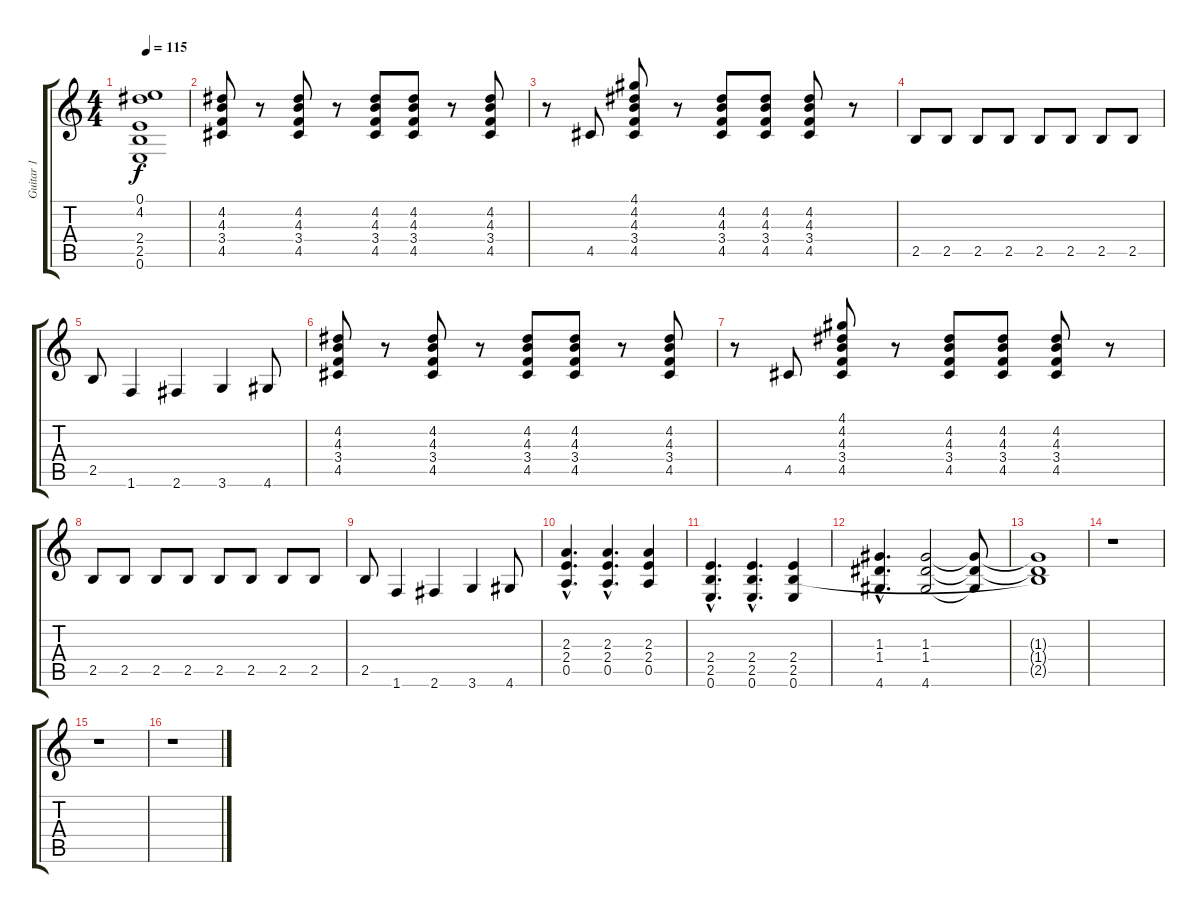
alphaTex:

\track ("Guitar 1" "Guitar 1") {instrument distortionguitar}
\staff {score tabs}
\tuning (E4 B3 G3 D3 A2 E2) {hide}
\ts (4 4)
\tempo 115
\clef g2
\ks c
(0.1{t} 4.2{t} 2.4{t} 2.5{t} 0.6{t}).1{dy f} |
(4.2 4.3 3.4 4.5).8{volume 6} r.8 (4.2 4.3 3.4 4.5).8{volume 12} r.8 (4.2 4.3 3.4 4.5).8 (4.2 4.3 3.4 4.5).8 r.8 (4.2 4.3 3.4 4.5).8 |
r.8 4.5.8 (4.1 4.2 4.3 3.4 4.5).8 r.8 (4.2 4.3 3.4 4.5).8 (4.2 4.3 3.4 4.5).8 (4.2 4.3 3.4 4.5).8 r.8 |
2.5.8 2.5.8 2.5.8 2.5.8 2.5.8 2.5.8 2.5.8 2.5.8 |
2.5.8 1.6.4 2.6.4 3.6.4 4.6.8 |
(4.2 4.3 3.4 4.5).8 r.8 (4.2 4.3 3.4 4.5).8 r.8 (4.2 4.3 3.4 4.5).8 (4.2 4.3 3.4 4.5).8 r.8 (4.2 4.3 3.4 4.5).8 |
r.8 4.5.8 (4.1 4.2 4.3 3.4 4.5).8 r.8 (4.2 4.3 3.4 4.5).8 (4.2 4.3 3.4 4.5).8 (4.2 4.3 3.4 4.5).8 r.8 |
2.5.8 2.5.8 2.5.8 2.5.8 2.5.8 2.5.8 2.5.8 2.5.8 |
2.5.8 1.6.4 2.6.4 3.6.4 4.6.8 |
(2.3{hac} 2.4{hac} 0.5{hac}).4{d} (2.3{hac} 2.4{hac} 0.5{hac}).4{d} (2.3 2.4 0.5).4 |
(2.4{hac} 2.5{hac} 0.6{hac}).4{d} (2.4{hac} 2.5{hac} 0.6{hac}).4{d} (2.4 2.5 0.6).4 |
(1.3{hac} 1.4{hac} 4.6{hac}).4{d} (1.3 1.4 4.6).2 (1.3{t} 1.4{t} 4.6{t}).8 |
(1.3{t} 1.4{t} 2.5{t}).1 |
r.1 |
r.1 |
r.1
